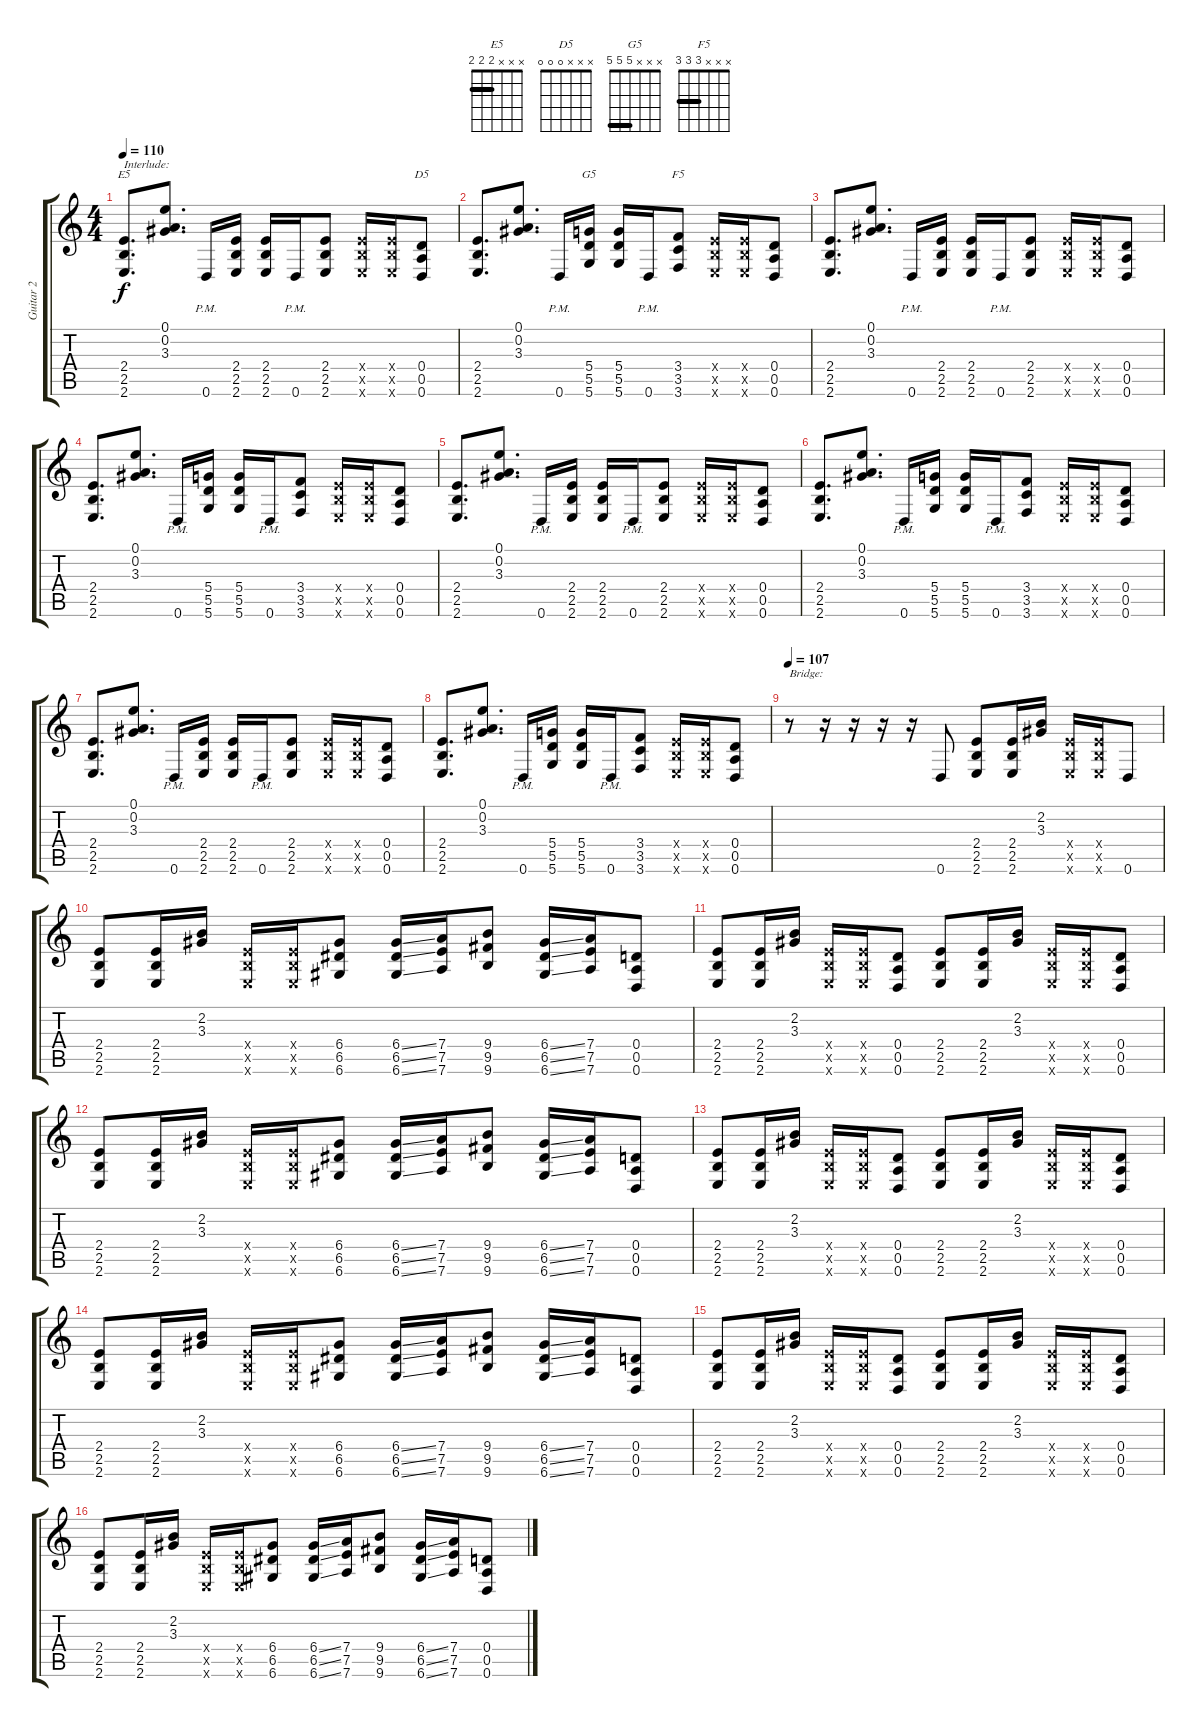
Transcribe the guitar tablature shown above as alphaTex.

\track ("Guitar 2" "Guitar 2") {instrument distortionguitar}
\staff {score tabs}
\tuning (E4 A3 F3 D3 A2 D2) {hide}
\chord ("E5" x x x 2 2 2) {barre 2}
\chord ("D5" x x x 0 0 0)
\chord ("G5" x x x 5 5 5) {barre 5}
\chord ("F5" x x x 3 3 3) {barre 3}
\ts (4 4)
\tempo 110
\clef g2
\ks c
(2.4 2.5 2.6).8{d ch "E5" txt "Interlude:" dy f} (0.1 0.2 3.3).8{d} 0.6{pm}.16 (2.4 2.5 2.6).16 (2.4 2.5 2.6).16 0.6{pm}.16 (2.4 2.5 2.6).8 (2.4{x} 2.5{x} 2.6{x}).16 (2.4{x} 2.5{x} 2.6{x}).16 (0.4 0.5 0.6).8{ch "D5"} |
(2.4 2.5 2.6).8{d} (0.1 0.2 3.3).8{d} 0.6{pm}.16 (5.4 5.5 5.6).16{ch "G5"} (5.4 5.5 5.6).16 0.6{pm}.16 (3.4 3.5 3.6).8{ch "F5"} (2.4{x} 2.5{x} 2.6{x}).16 (2.4{x} 2.5{x} 2.6{x}).16 (0.4 0.5 0.6).8 |
(2.4 2.5 2.6).8{d} (0.1 0.2 3.3).8{d} 0.6{pm}.16 (2.4 2.5 2.6).16 (2.4 2.5 2.6).16 0.6{pm}.16 (2.4 2.5 2.6).8 (2.4{x} 2.5{x} 2.6{x}).16 (2.4{x} 2.5{x} 2.6{x}).16 (0.4 0.5 0.6).8 |
(2.4 2.5 2.6).8{d} (0.1 0.2 3.3).8{d} 0.6{pm}.16 (5.4 5.5 5.6).16 (5.4 5.5 5.6).16 0.6{pm}.16 (3.4 3.5 3.6).8 (2.4{x} 2.5{x} 2.6{x}).16 (2.4{x} 2.5{x} 2.6{x}).16 (0.4 0.5 0.6).8 |
(2.4 2.5 2.6).8{d} (0.1 0.2 3.3).8{d} 0.6{pm}.16 (2.4 2.5 2.6).16 (2.4 2.5 2.6).16 0.6{pm}.16 (2.4 2.5 2.6).8 (2.4{x} 2.5{x} 2.6{x}).16 (2.4{x} 2.5{x} 2.6{x}).16 (0.4 0.5 0.6).8 |
(2.4 2.5 2.6).8{d} (0.1 0.2 3.3).8{d} 0.6{pm}.16 (5.4 5.5 5.6).16 (5.4 5.5 5.6).16 0.6{pm}.16 (3.4 3.5 3.6).8 (2.4{x} 2.5{x} 2.6{x}).16 (2.4{x} 2.5{x} 2.6{x}).16 (0.4 0.5 0.6).8 |
(2.4 2.5 2.6).8{d} (0.1 0.2 3.3).8{d} 0.6{pm}.16 (2.4 2.5 2.6).16 (2.4 2.5 2.6).16 0.6{pm}.16 (2.4 2.5 2.6).8 (2.4{x} 2.5{x} 2.6{x}).16 (2.4{x} 2.5{x} 2.6{x}).16 (0.4 0.5 0.6).8 |
(2.4 2.5 2.6).8{d} (0.1 0.2 3.3).8{d} 0.6{pm}.16 (5.4 5.5 5.6).16 (5.4 5.5 5.6).16 0.6{pm}.16 (3.4 3.5 3.6).8 (2.4{x} 2.5{x} 2.6{x}).16 (2.4{x} 2.5{x} 2.6{x}).16 (0.4 0.5 0.6).8 |
\tempo 107
r.8{txt "Bridge:"} r.16 r.16 r.16 r.16 0.6.8 (2.4 2.5 2.6).8 (2.4 2.5 2.6).16 (2.2 3.3).16 (2.4{x} 2.5{x} 2.6{x}).16 (2.4{x} 2.5{x} 2.6{x}).16 0.6.8 |
(2.4 2.5 2.6).8 (2.4 2.5 2.6).16 (2.2 3.3).16 (2.4{x} 2.5{x} 2.6{x}).16 (2.4{x} 2.5{x} 2.6{x}).16 (6.4 6.5 6.6).8 (6.4{ss} 6.5{ss} 6.6{ss}).16 (7.4 7.5 7.6).16 (9.4 9.5 9.6).8 (6.4{ss} 6.5{ss} 6.6{ss}).16 (7.4 7.5 7.6).16 (0.4 0.5 0.6).8 |
(2.4 2.5 2.6).8 (2.4 2.5 2.6).16 (2.2 3.3).16 (2.4{x} 2.5{x} 2.6{x}).16 (2.4{x} 2.5{x} 2.6{x}).16 (0.4 0.5 0.6).8 (2.4 2.5 2.6).8 (2.4 2.5 2.6).16 (2.2 3.3).16 (2.4{x} 2.5{x} 2.6{x}).16 (2.4{x} 2.5{x} 2.6{x}).16 (0.4 0.5 0.6).8 |
(2.4 2.5 2.6).8 (2.4 2.5 2.6).16 (2.2 3.3).16 (2.4{x} 2.5{x} 2.6{x}).16 (2.4{x} 2.5{x} 2.6{x}).16 (6.4 6.5 6.6).8 (6.4{ss} 6.5{ss} 6.6{ss}).16 (7.4 7.5 7.6).16 (9.4 9.5 9.6).8 (6.4{ss} 6.5{ss} 6.6{ss}).16 (7.4 7.5 7.6).16 (0.4 0.5 0.6).8 |
(2.4 2.5 2.6).8 (2.4 2.5 2.6).16 (2.2 3.3).16 (2.4{x} 2.5{x} 2.6{x}).16 (2.4{x} 2.5{x} 2.6{x}).16 (0.4 0.5 0.6).8 (2.4 2.5 2.6).8 (2.4 2.5 2.6).16 (2.2 3.3).16 (2.4{x} 2.5{x} 2.6{x}).16 (2.4{x} 2.5{x} 2.6{x}).16 (0.4 0.5 0.6).8 |
(2.4 2.5 2.6).8 (2.4 2.5 2.6).16 (2.2 3.3).16 (2.4{x} 2.5{x} 2.6{x}).16 (2.4{x} 2.5{x} 2.6{x}).16 (6.4 6.5 6.6).8 (6.4{ss} 6.5{ss} 6.6{ss}).16 (7.4 7.5 7.6).16 (9.4 9.5 9.6).8 (6.4{ss} 6.5{ss} 6.6{ss}).16 (7.4 7.5 7.6).16 (0.4 0.5 0.6).8 |
(2.4 2.5 2.6).8 (2.4 2.5 2.6).16 (2.2 3.3).16 (2.4{x} 2.5{x} 2.6{x}).16 (2.4{x} 2.5{x} 2.6{x}).16 (0.4 0.5 0.6).8 (2.4 2.5 2.6).8 (2.4 2.5 2.6).16 (2.2 3.3).16 (2.4{x} 2.5{x} 2.6{x}).16 (2.4{x} 2.5{x} 2.6{x}).16 (0.4 0.5 0.6).8 |
(2.4 2.5 2.6).8 (2.4 2.5 2.6).16 (2.2 3.3).16 (2.4{x} 2.5{x} 2.6{x}).16 (2.4{x} 2.5{x} 2.6{x}).16 (6.4 6.5 6.6).8 (6.4{ss} 6.5{ss} 6.6{ss}).16 (7.4 7.5 7.6).16 (9.4 9.5 9.6).8 (6.4{ss} 6.5{ss} 6.6{ss}).16 (7.4 7.5 7.6).16 (0.4 0.5 0.6).8
